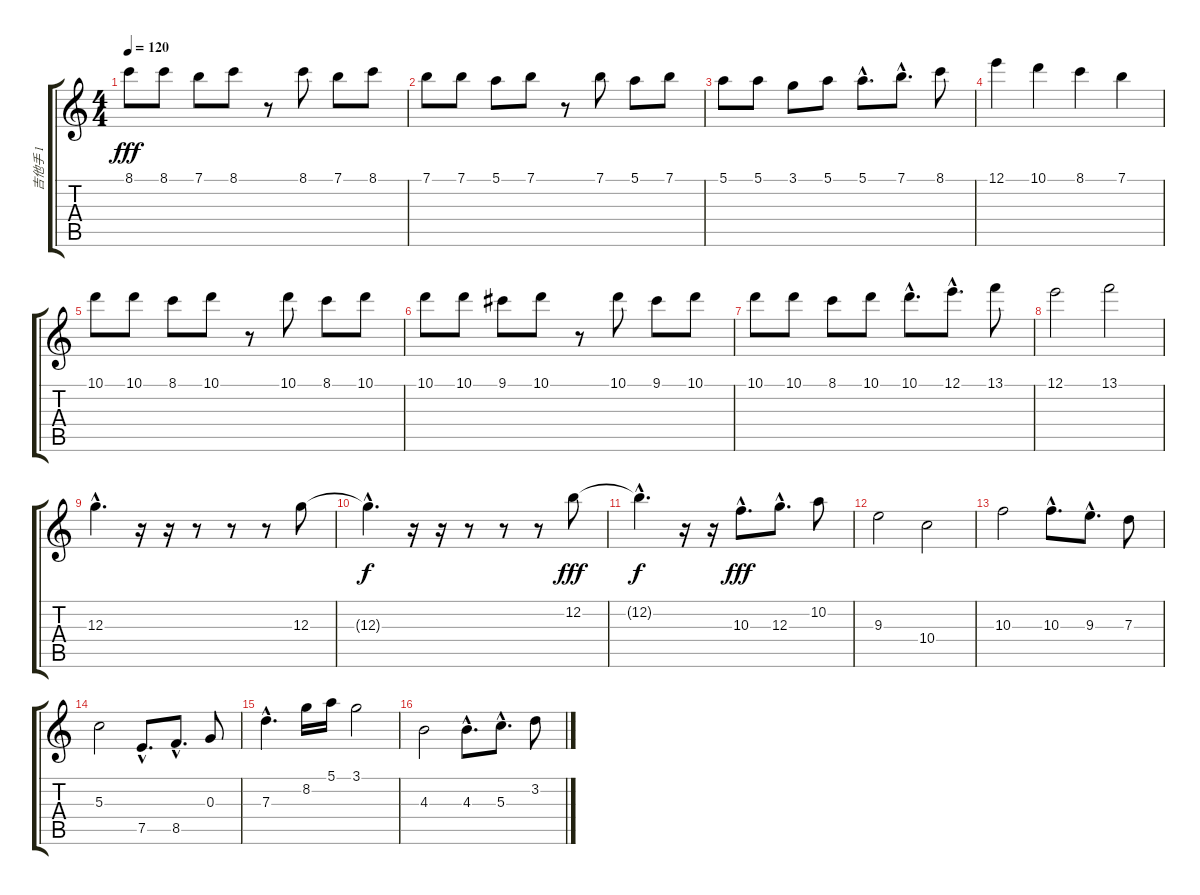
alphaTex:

\track ("吉他手 1" "吉他手 1") {instrument distortionguitar}
\staff {score tabs}
\tuning (E4 B3 G3 D3 A2 E2) {hide}
\ts (4 4)
\tempo 120
\clef g2
\ks c
8.1.8{dy fff} 8.1.8 7.1.8 8.1.8 r.8 8.1.8 7.1.8 8.1.8 |
7.1.8 7.1.8 5.1.8 7.1.8 r.8 7.1.8 5.1.8 7.1.8 |
5.1.8 5.1.8 3.1.8 5.1.8 5.1{hac}.8{d} 7.1{hac}.8{d} 8.1.8 |
12.1.4 10.1.4 8.1.4 7.1.4 |
10.1.8 10.1.8 8.1.8 10.1.8 r.8 10.1.8 8.1.8 10.1.8 |
10.1.8 10.1.8 9.1.8 10.1.8 r.8 10.1.8 9.1.8 10.1.8 |
10.1.8 10.1.8 8.1.8 10.1.8 10.1{hac}.8{d} 12.1{hac}.8{d} 13.1.8 |
12.1.2 13.1.2 |
12.3{hac}.4{d} r.16 r.16 r.8 r.8 r.8 12.3.8 |
12.3{hac t}.4{d dy f} r.16 r.16 r.8 r.8 r.8 12.2.8{dy fff} |
12.2{hac t}.4{d dy f} r.16 r.16 10.3{hac}.8{d dy fff} 12.3{hac}.8{d} 10.2.8 |
9.3.2 10.4.2 |
10.3.2 10.3{hac}.8{d} 9.3{hac}.8{d} 7.3.8 |
5.3.2 7.5{hac}.8{d} 8.5{hac}.8{d} 0.3.8 |
7.3{hac}.4{d} 8.2.16 5.1.16 3.1.2 |
4.3.2 4.3{hac}.8{d} 5.3{hac}.8{d} 3.2.8
